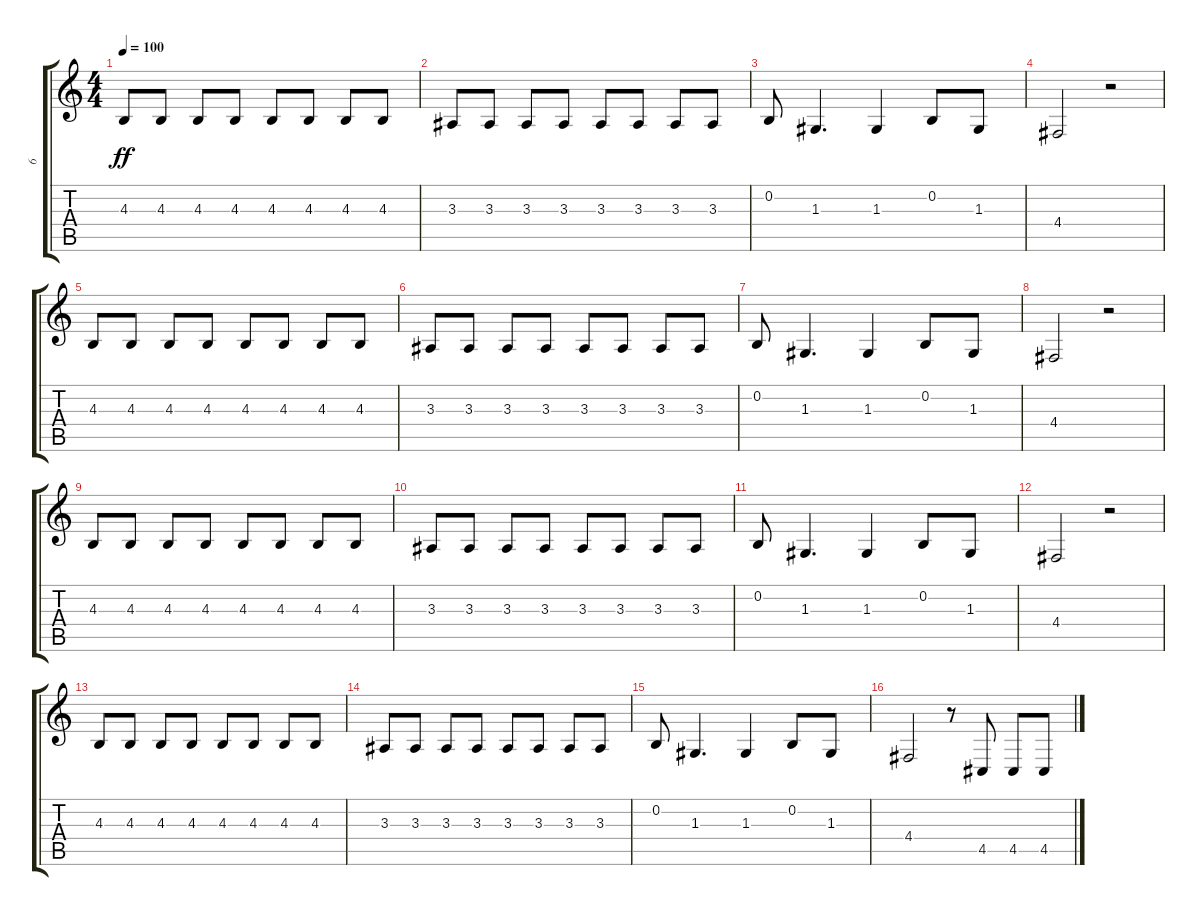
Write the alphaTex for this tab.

\track ("6" "6") {instrument lead2sawtooth}
\staff {score tabs}
\tuning (E4 B3 G3 D3 A2 E2) {hide}
\ts (4 4)
\tempo 100
\clef g2
\ks c
4.3.8{dy ff} 4.3.8 4.3.8 4.3.8 4.3.8 4.3.8 4.3.8 4.3.8 |
3.3.8 3.3.8 3.3.8 3.3.8 3.3.8 3.3.8 3.3.8 3.3.8 |
0.2.8 1.3.4{d} 1.3.4 0.2.8 1.3.8 |
4.4.2 r.2 |
4.3.8 4.3.8 4.3.8 4.3.8 4.3.8 4.3.8 4.3.8 4.3.8 |
3.3.8 3.3.8 3.3.8 3.3.8 3.3.8 3.3.8 3.3.8 3.3.8 |
0.2.8 1.3.4{d} 1.3.4 0.2.8 1.3.8 |
4.4.2 r.2 |
4.3.8 4.3.8 4.3.8 4.3.8 4.3.8 4.3.8 4.3.8 4.3.8 |
3.3.8 3.3.8 3.3.8 3.3.8 3.3.8 3.3.8 3.3.8 3.3.8 |
0.2.8 1.3.4{d} 1.3.4 0.2.8 1.3.8 |
4.4.2 r.2 |
4.3.8 4.3.8 4.3.8 4.3.8 4.3.8 4.3.8 4.3.8 4.3.8 |
3.3.8 3.3.8 3.3.8 3.3.8 3.3.8 3.3.8 3.3.8 3.3.8 |
0.2.8 1.3.4{d} 1.3.4 0.2.8 1.3.8 |
4.4.2 r.8 4.5.8 4.5.8 4.5.8
